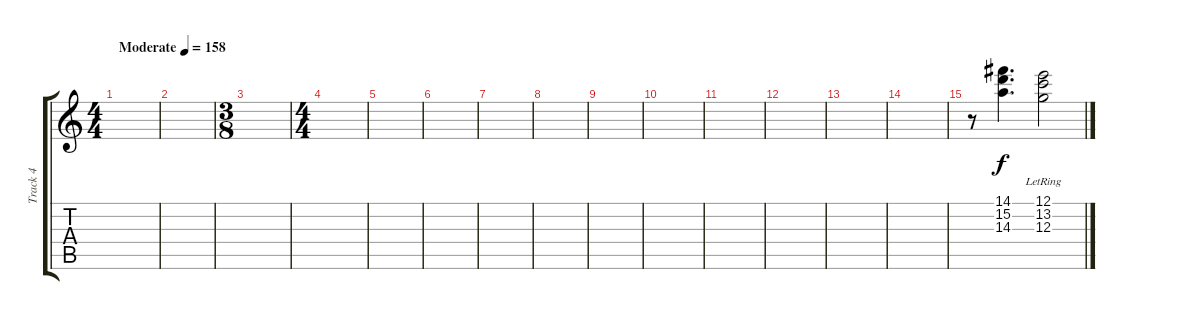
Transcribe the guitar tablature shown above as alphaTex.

\track ("Track 4" "Track 4") {instrument electricguitarclean}
\staff {score tabs}
\tuning (E4 B3 G3 D3 A2 E2) {hide}
\ts (4 4)
\tempo (158 "Moderate")
\clef g2
\ks c
|
|
\ts (3 8)
|
\ts (4 4)
|
|
|
|
|
|
|
|
|
|
|
r.8 (14.1 15.2 14.3).4{d} (12.1{lr} 13.2{lr} 12.3{lr}).2
